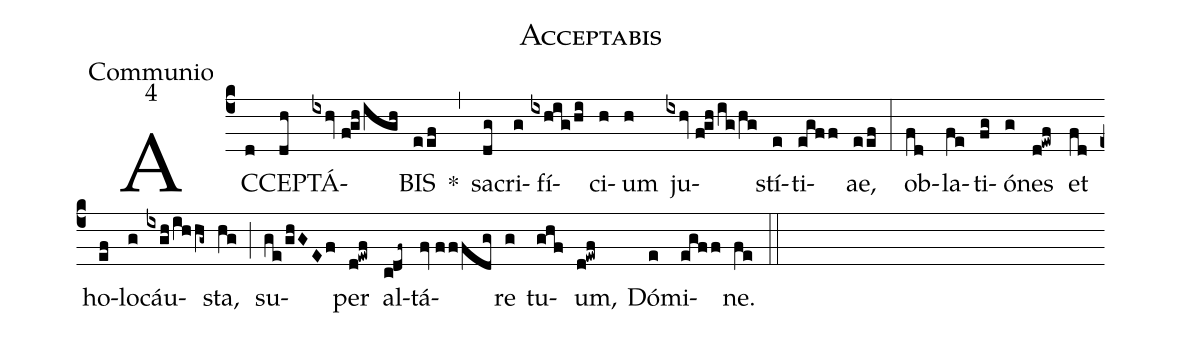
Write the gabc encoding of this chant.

name:Acceptabis;
office-part:Communio;
mode:4;
%%
(c4) AC(d)CEP(dh)TÁ(ixhv//f!gh/igh)BIS(eef) *(,) sac(dg)ri(g)fí(ixhig/hi)ci(h)um(h) ju(ixhv//f!gh/ig/hg)stí(e)ti(egff)ae,(eef) (:) ob(fd)la(fe)ti(fg)ó(g)nes(d!ewf) et(fd) ho(ef)lo(g)cáu(ixgh/ihhg~)sta,(hg) (;) su(ge/ghGEf)per(d!ewf) al(c!df~)tá(fv//fffdg)re(g) tu(ghf)um,(d!ewf) Dó(e)mi(egff)ne.(fe) (::)
